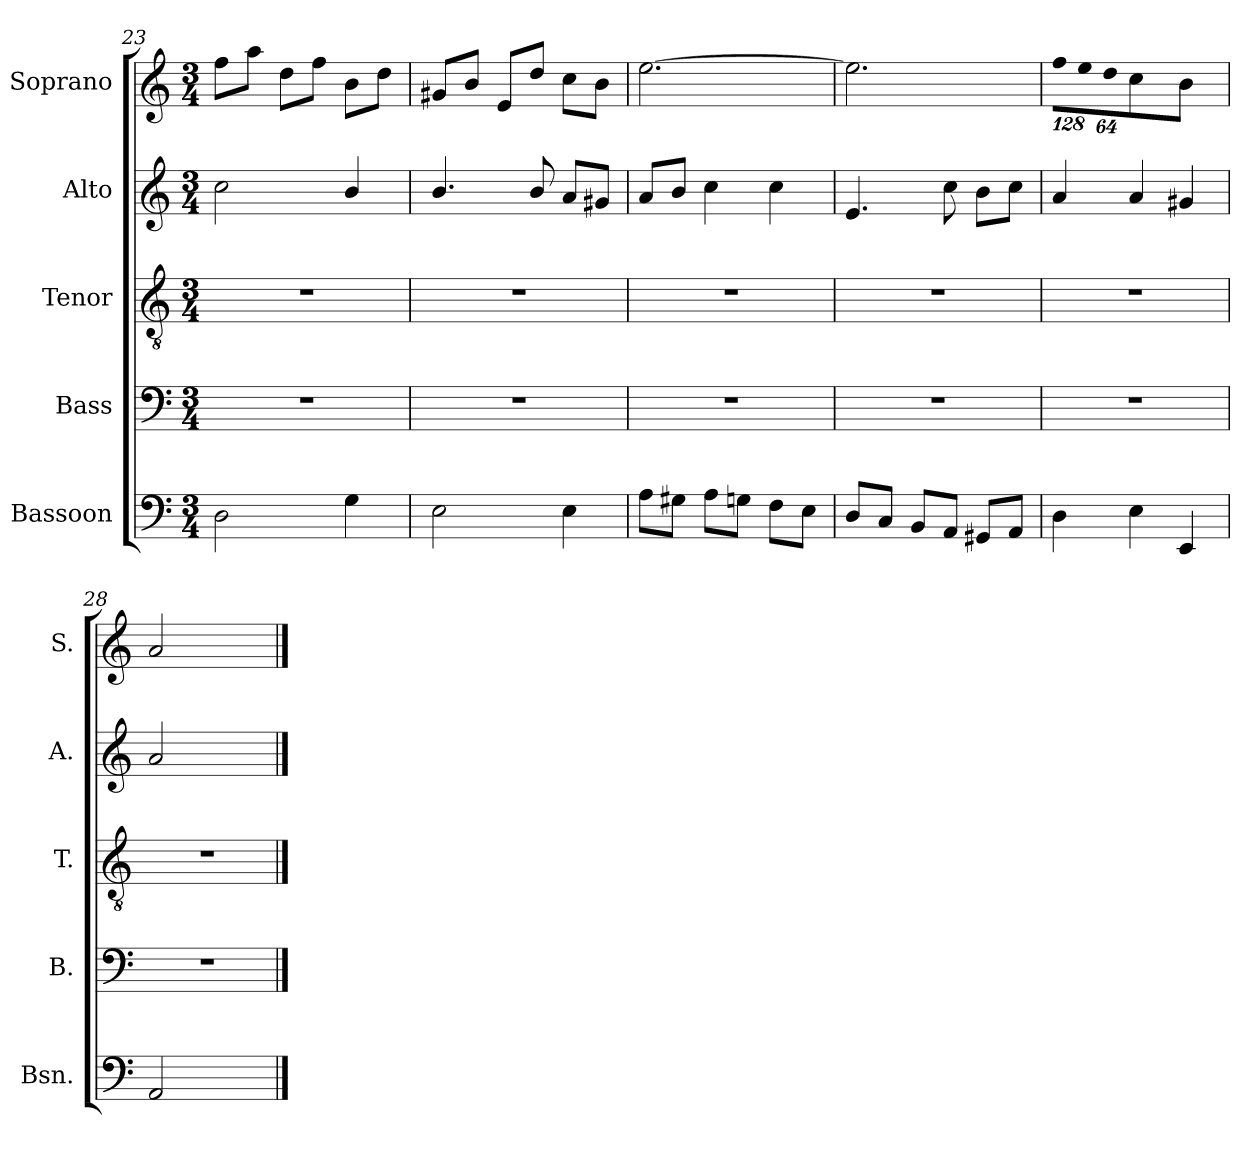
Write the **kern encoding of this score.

**kern	**kern	**kern	**kern	**kern
*part5	*part4	*part3	*part2	*part1
*staff5	*staff4	*staff3	*staff2	*staff1
*I"Bassoon	*I"Bass	*I"Tenor	*I"Alto	*I"Soprano
*I'Bsn.	*I'B.	*I'T.	*I'A.	*I'S.
!!LO:LB:g=z
*clefF4	*clefF4	*clefGv2	*clefG2	*clefG2
*	*	*ITrd7c12	*	*
*k[]	*k[]	*k[]	*k[]	*k[]
*a:	*a:	*a:	*a:	*a:
*M3/4	*M3/4	*M3/4	*M3/4	*M3/4
=23	=23	=23	=23	=23
!	!LO:N:vis=1	!LO:N:vis=1	!	!
2Di\	2.r	2.r	2cci\	8ffi\L
.	.	.	.	8aai\J
.	.	.	.	8ddi\L
.	.	.	.	8ffi\J
4Gi\	.	.	4bi/	8bi\L
.	.	.	.	8ddi\J
=24	=24	=24	=24	=24
!	!LO:N:vis=1	!LO:N:vis=1	!	!
2Ei\	2.r	2.r	4.bi/	8g#Xi/L
.	.	.	.	8bi/J
.	.	.	.	8ei/L
.	.	.	8bi/	8ddi/J
4Ei\	.	.	8ai/L	8cci\L
.	.	.	8g#Xi/J	8bi\J
=25	=25	=25	=25	=25
!	!LO:N:vis=1	!LO:N:vis=1	!	!
8Ai\L	2.r	2.r	8ai/L	[2.eei\
8G#Xi\J	.	.	8bi/J	.
8Ai\L	.	.	4cci\	.
8Gni\J	.	.	.	.
8Fi\L	.	.	4cci\	.
8Ei\J	.	.	.	.
=26	=26	=26	=26	=26
!	!LO:N:vis=1	!LO:N:vis=1	!	!
8Di/L	2.r	2.r	4.ei/	2.eei\]
8Ci/J	.	.	.	.
8BBi/L	.	.	.	.
8AAi/J	.	.	8cci\	.
8GG#Xi/L	.	.	8bi\L	.
8AAi/J	.	.	8cci\J	.
=27	=27	=27	=27	=27
!	!LO:N:vis=1	!LO:N:vis=1	!	!
*	*	*	*	*Xbrackettup
!	!	!	!	!LO:N:vis=8
4Di\	2.r	2.r	4ai/	1024%85ffi\L
!	!	!	!	!LO:N:vis=8
.	.	.	.	1024%85eei\
!	!	!	!	!LO:N:vis=8
.	.	.	.	512%43ddi\J
4Ei\	.	.	4ai/	4cci\
4EEi/	.	.	4g#Xi/	4bi/
=28	=28	=28	=28	=28
!	!LO:N:vis=1	!LO:N:vis=1	!	!
2AAi/	2.r	2.r	2ai/	2ai/
4ryy	.	.	4ryy	4ryy
==	==	==	==	==
*-	*-	*-	*-	*-
